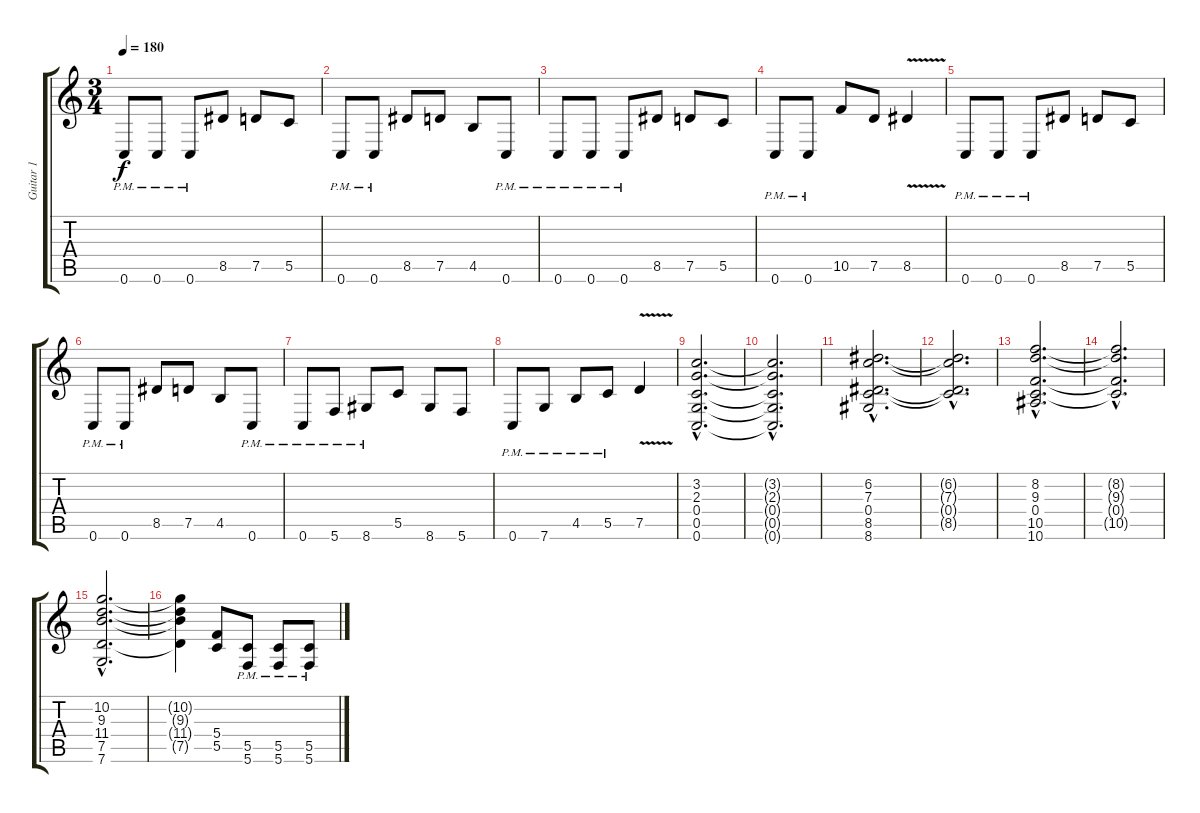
\track ("Guitar 1" "Guitar 1") {instrument distortionguitar}
\staff {score tabs}
\tuning (D4 A3 F3 C3 G2 C2) {hide}
\ts (3 4)
\tempo 180
\clef g2
\ks c
0.6{pm}.8{dy f} 0.6{pm}.8 0.6{pm}.8 8.5.8 7.5.8 5.5.8 |
0.6{pm}.8 0.6{pm}.8 8.5.8 7.5.8 4.5.8 0.6{pm}.8 |
0.6{pm}.8 0.6{pm}.8 0.6{pm}.8 8.5.8 7.5.8 5.5.8 |
0.6{pm}.8 0.6{pm}.8 10.5.8 7.5.8 8.5{v}.4 |
0.6{pm}.8 0.6{pm}.8 0.6{pm}.8 8.5.8 7.5.8 5.5.8 |
0.6{pm}.8 0.6{pm}.8 8.5.8 7.5.8 4.5.8 0.6{pm}.8 |
0.6{pm}.8 5.6{pm}.8 8.6{pm}.8 5.5.8 8.6.8 5.6.8 |
0.6{pm}.8 7.6{pm}.8 4.5{pm}.8 5.5{pm}.8 7.5{v}.4 |
(3.2{hac} 2.3{hac} 0.4{hac} 0.5{hac} 0.6{hac}).2{d} |
(3.2{hac t} 2.3{hac t} 0.4{hac t} 0.5{hac t} 0.6{hac t}).2{d} |
(6.2{hac} 7.3{hac} 0.4{hac} 8.5{hac} 8.6{hac}).2{d} |
(6.2{hac t} 7.3{hac t} 0.4{hac t} 8.5{hac t}).2{d} |
(8.2{hac} 9.3{hac} 0.4{hac} 10.5{hac} 10.6{hac}).2{d} |
(8.2{hac t} 9.3{hac t} 0.4{hac t} 10.5{hac t}).2{d} |
(10.2{hac} 9.3{hac} 11.4{hac} 7.5{hac} 7.6{hac}).2{d} |
(10.2{t} 9.3{t} 11.4{t} 7.5{t}).4 (5.4 5.5).8 (5.5{pm} 5.6{pm}).8 (5.5{pm} 5.6{pm}).8 (5.5{pm} 5.6{pm}).8
